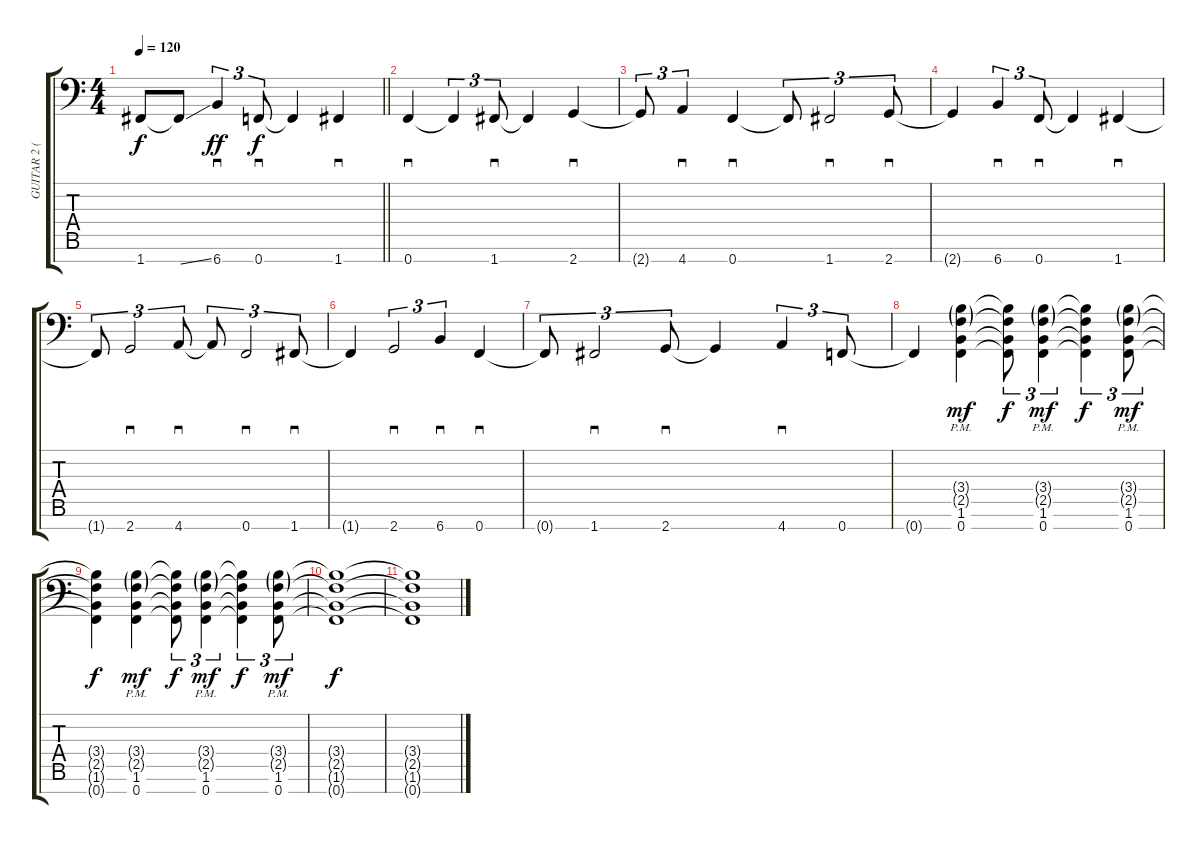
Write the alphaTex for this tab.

\track ("GUITAR 2 (Marten Hagstrom)" "GUITAR 2 (") {instrument distortionguitar}
\staff {score tabs}
\tuning (Bb3 F3 Db3 Ab2 Eb2 Bb1 F1) {hide}
\ts (4 4)
\tempo 120
\clef f4
\barLineRight lightlight
\ks c
1.7{t}.8{dy f} 1.7{ss t}.8 6.7.4{sd tu (3 2) dy ff} 0.7.8{sd tu (3 2) dy f} 0.7{t}.4 1.7.4{sd} |
0.7.4{sd volume 12} 0.7{t}.4{tu (3 2)} 1.7.8{sd tu (3 2)} 1.7{t}.4 2.7.4{sd} |
2.7{t}.8{tu (3 2)} 4.7.4{sd tu (3 2)} 0.7.4{sd} 0.7{t}.8{tu (3 2)} 1.7.2{sd tu (3 2)} 2.7.8{sd tu (3 2)} |
2.7{t}.4 6.7.4{sd tu (3 2)} 0.7.8{sd tu (3 2)} 0.7{t}.4 1.7.4{sd} |
1.7{t}.8{tu (3 2)} 2.7.2{sd tu (3 2)} 4.7.8{sd tu (3 2)} 4.7{t}.8{tu (3 2)} 0.7.2{sd tu (3 2)} 1.7.8{sd tu (3 2)} |
1.7{t}.4 2.7.2{sd tu (3 2)} 6.7.4{sd tu (3 2)} 0.7.4{sd} |
0.7{t}.8{tu (3 2)} 1.7.2{sd tu (3 2)} 2.7.8{sd tu (3 2)} 2.7{t}.4 4.7.4{sd tu (3 2)} 0.7.8{tu (3 2) volume 11} |
0.7{t}.4 (3.4{g} 2.5{g pm} 1.6{pm} 0.7{pm}).4{dy mf volume 11} (3.4{t} 2.5{t} 1.6{t} 0.7{t}).8{tu (3 2) dy f} (3.4{g} 2.5{g pm} 1.6{pm} 0.7{pm}).4{tu (3 2) dy mf} (3.4{t} 2.5{t} 1.6{t} 0.7{t}).4{tu (3 2) dy f} (3.4{g} 2.5{g pm} 1.6{pm} 0.7{pm}).8{tu (3 2) dy mf} |
(3.4{t} 2.5{t} 1.6{t} 0.7{t}).4{dy f} (3.4{g} 2.5{g pm} 1.6{pm} 0.7{pm}).4{dy mf} (3.4{t} 2.5{t} 1.6{t} 0.7{t}).8{tu (3 2) dy f} (3.4{g} 2.5{g pm} 1.6{pm} 0.7{pm}).4{tu (3 2) dy mf} (3.4{t} 2.5{t} 1.6{t} 0.7{t}).4{tu (3 2) dy f} (3.4{g pm} 2.5{g pm} 1.6{pm} 0.7{pm}).8{tu (3 2) dy mf} |
(3.4{t} 2.5{t} 1.6{t} 0.7{t}).1{dy f} |
(3.4{t} 2.5{t} 1.6{t} 0.7{t}).1
